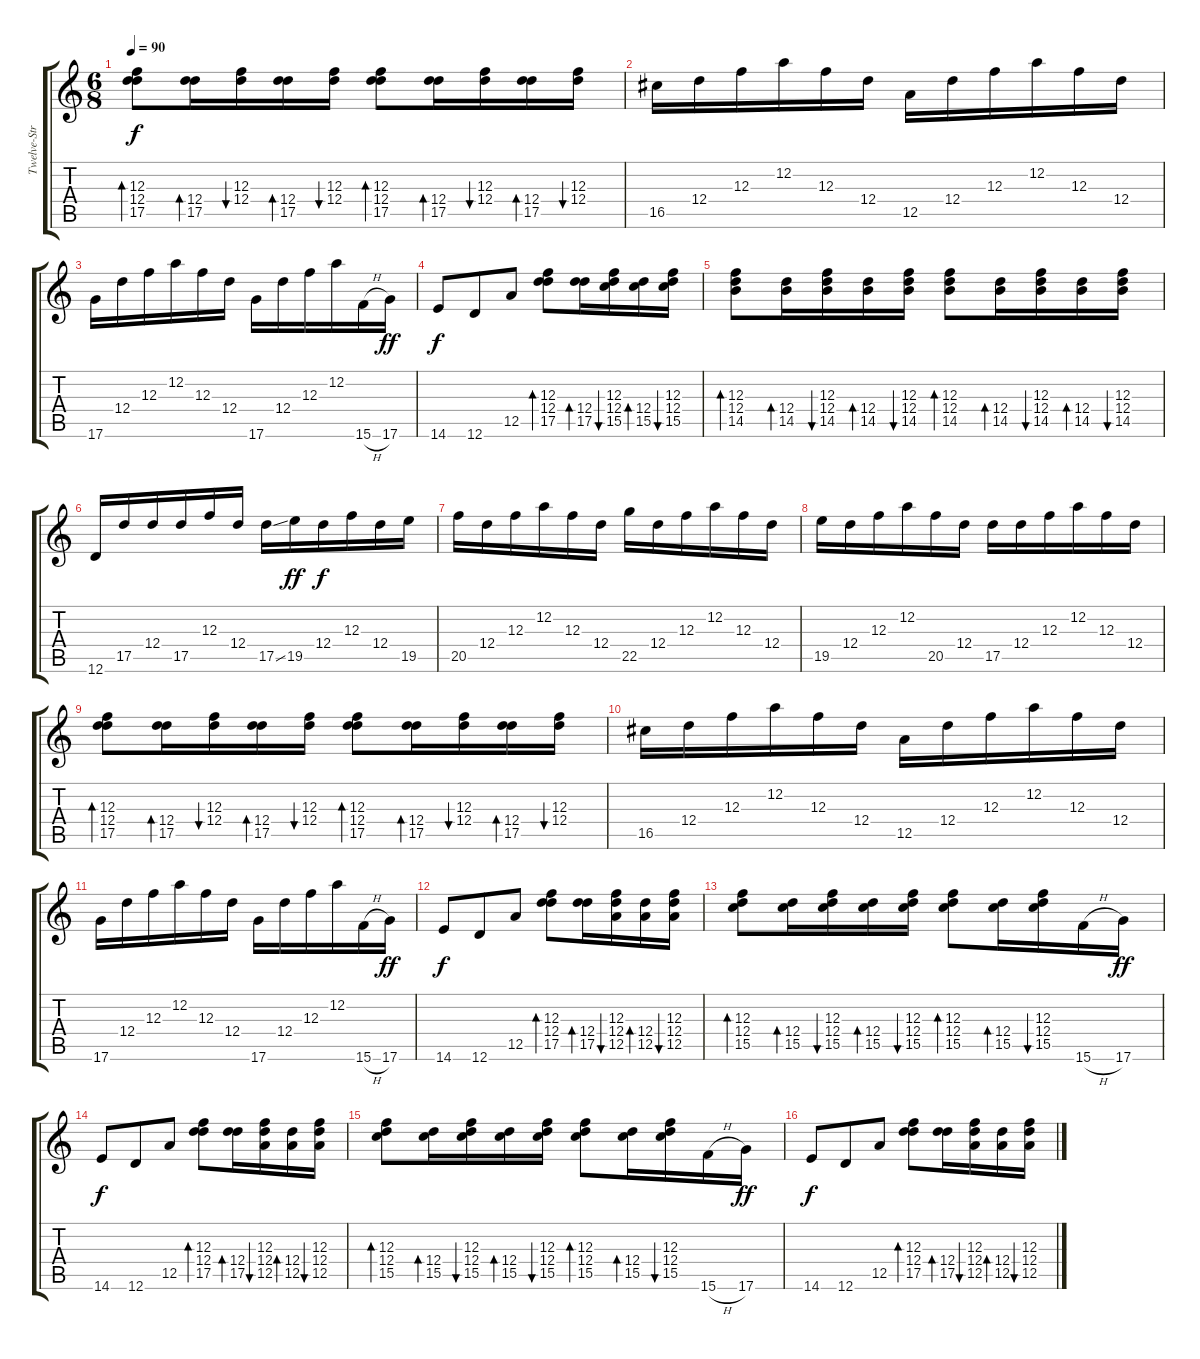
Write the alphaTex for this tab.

\track ("Twelve-String Effect" "Twelve-Str") {instrument acousticguitarsteel}
\staff {score tabs}
\tuning (E4 A3 F3 D3 A2 D2) {hide}
\ts (6 8)
\tempo 90
\clef g2
\ks c
(12.3 12.4 17.5).8{bd 60 dy f} (12.4 17.5).16{bd 60} (12.3 12.4).16{bu 60} (12.4 17.5).16{bd 60} (12.3 12.4).16{bu 60} (12.3 12.4 17.5).8{bd 60} (12.4 17.5).16{bd 60} (12.3 12.4).16{bu 60} (12.4 17.5).16{bd 60} (12.3 12.4).16{bu 60} |
16.5.16 12.4.16 12.3.16 12.2.16 12.3.16 12.4.16 12.5.16 12.4.16 12.3.16 12.2.16 12.3.16 12.4.16 |
17.6.16 12.4.16 12.3.16 12.2.16 12.3.16 12.4.16 17.6.16 12.4.16 12.3.16 12.2.16 15.6{h}.16 17.6.16{dy ff} |
14.6.8{dy f} 12.6.8 12.5.8 (12.3 12.4 17.5).8{bd 60} (12.4 17.5).16{bd 60} (12.3 12.4 15.5).16{bu 60} (12.4 15.5).16{bd 60} (12.3 12.4 15.5).16{bu 60} |
(12.3 12.4 14.5).8{bd 60} (12.4 14.5).16{bd 60} (12.3 12.4 14.5).16{bu 60} (12.4 14.5).16{bd 60} (12.3 12.4 14.5).16{bu 60} (12.3 12.4 14.5).8{bd 60} (12.4 14.5).16{bd 60} (12.3 12.4 14.5).16{bu 60} (12.4 14.5).16{bd 60} (12.3 12.4 14.5).16{bu 60} |
12.6.16 17.5.16 12.4.16 17.5.16 12.3.16 12.4.16 17.5{ss}.16 19.5.16{dy ff} 12.4.16{dy f} 12.3.16 12.4.16 19.5.16 |
20.5.16 12.4.16 12.3.16 12.2.16 12.3.16 12.4.16 22.5.16 12.4.16 12.3.16 12.2.16 12.3.16 12.4.16 |
19.5.16 12.4.16 12.3.16 12.2.16 20.5.16 12.4.16 17.5.16 12.4.16 12.3.16 12.2.16 12.3.16 12.4.16 |
(12.3 12.4 17.5).8{bd 60} (12.4 17.5).16{bd 60} (12.3 12.4).16{bu 60} (12.4 17.5).16{bd 60} (12.3 12.4).16{bu 60} (12.3 12.4 17.5).8{bd 60} (12.4 17.5).16{bd 60} (12.3 12.4).16{bu 60} (12.4 17.5).16{bd 60} (12.3 12.4).16{bu 60} |
16.5.16 12.4.16 12.3.16 12.2.16 12.3.16 12.4.16 12.5.16 12.4.16 12.3.16 12.2.16 12.3.16 12.4.16 |
17.6.16 12.4.16 12.3.16 12.2.16 12.3.16 12.4.16 17.6.16 12.4.16 12.3.16 12.2.16 15.6{h}.16 17.6.16{dy ff} |
14.6.8{dy f} 12.6.8 12.5.8 (12.3 12.4 17.5).8{bd 60} (12.4 17.5).16{bd 60} (12.3 12.4 12.5).16{bu 60} (12.4 12.5).16{bd 60} (12.3 12.4 12.5).16{bu 60} |
(12.3 12.4 15.5).8{bd 60} (12.4 15.5).16{bd 60} (12.3 12.4 15.5).16{bu 60} (12.4 15.5).16{bd 60} (12.3 12.4 15.5).16{bu 60} (12.3 12.4 15.5).8{bd 60} (12.4 15.5).16{bd 60} (12.3 12.4 15.5).16{bu 60} 15.6{h}.16 17.6.16{dy ff} |
14.6.8{dy f} 12.6.8 12.5.8 (12.3 12.4 17.5).8{bd 60} (12.4 17.5).16{bd 60} (12.3 12.4 12.5).16{bu 60} (12.4 12.5).16{bd 60} (12.3 12.4 12.5).16{bu 60} |
(12.3 12.4 15.5).8{bd 60} (12.4 15.5).16{bd 60} (12.3 12.4 15.5).16{bu 60} (12.4 15.5).16{bd 60} (12.3 12.4 15.5).16{bu 60} (12.3 12.4 15.5).8{bd 60} (12.4 15.5).16{bd 60} (12.3 12.4 15.5).16{bu 60} 15.6{h}.16 17.6.16{dy ff} |
14.6.8{dy f} 12.6.8 12.5.8 (12.3 12.4 17.5).8{bd 60} (12.4 17.5).16{bd 60} (12.3 12.4 12.5).16{bu 60} (12.4 12.5).16{bd 60} (12.3 12.4 12.5).16{bu 60}
